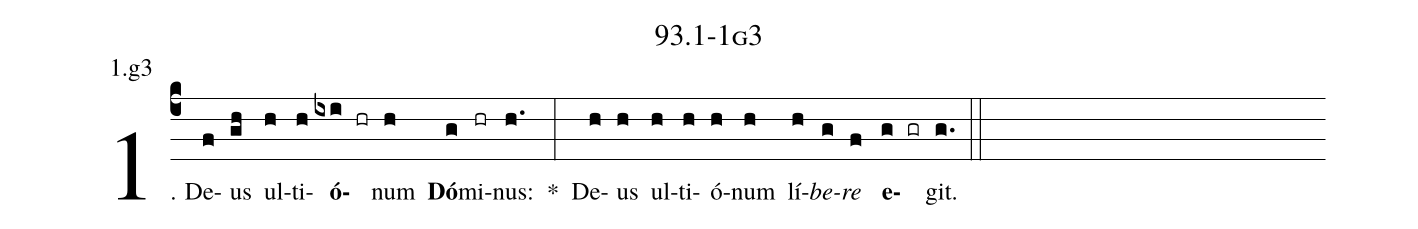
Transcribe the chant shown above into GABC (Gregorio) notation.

name: 93.1-1g3;
annotation: 1.g3;
%%
(c4)1. De(f)us(gh) ul(h)ti(h)<b>ó</b>(ixi hr)num(h) <b>Dó</b>(g)mi(hr)nus:(h.) *(:) De(h)us(h) ul(h)ti(h)ó(h)num(h) lí(h)<i>be</i>(g)<i>re</i>(f) <b>e</b>(g gr)git.(g.) (::)


%E(h) u(h) o(g) u(f) a(g) e.(g.) (::)
